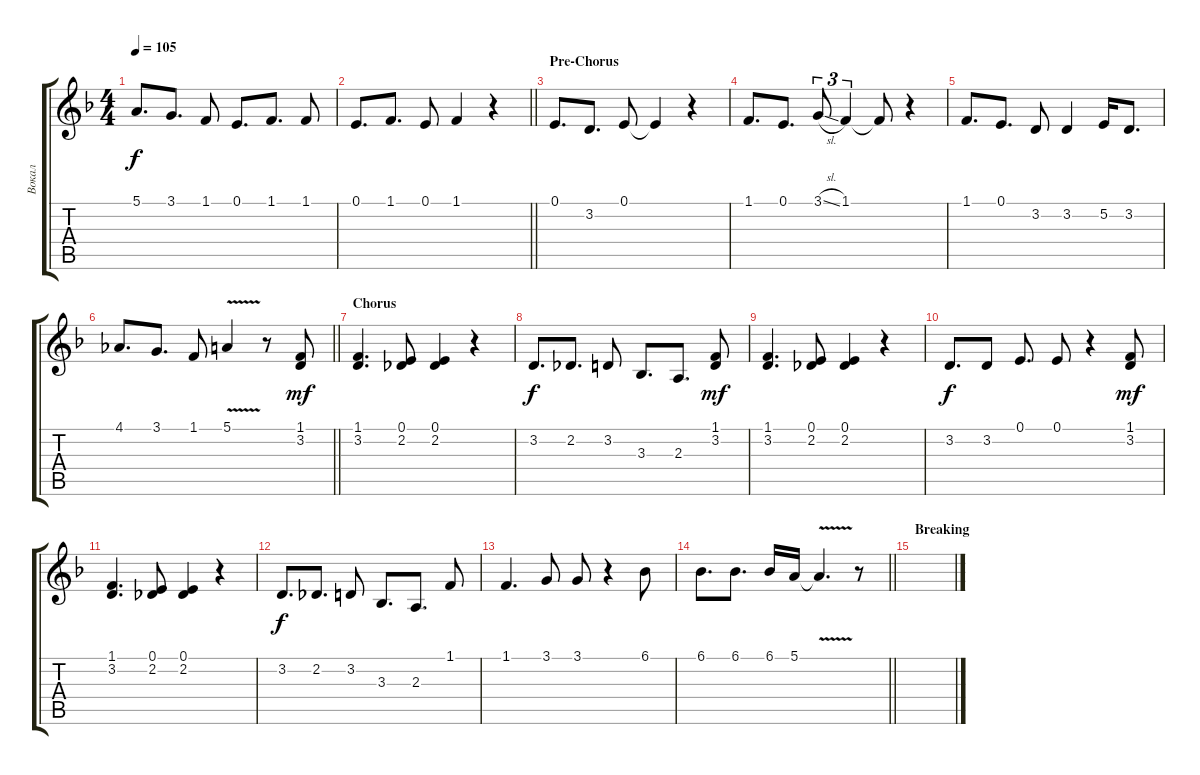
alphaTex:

\track ("Вокал" "Вокал") {instrument trumpet}
\staff {score tabs}
\tuning (E4 B3 G3 D3 A2 D2) {hide}
\ts (4 4)
\tempo 105
\clef g2
\ks dminor
5.1.8{d dy f} 3.1.8{d} 1.1.8 0.1.8{d} 1.1.8{d} 1.1.8 |
\barLineRight lightlight
0.1.8{d} 1.1.8{d} 0.1.8 1.1.4 r.4 |
\section ("" "Pre-Chorus")
0.1.8{d} 3.2.8{d} 0.1.8 0.1{t}.4 r.4 |
1.1.8{d} 0.1.8{d} 3.1{sl}.8{tu (3 2)} 1.1.4{tu (3 2)} 1.1{t}.8 r.4 |
1.1.8{d} 0.1.8{d} 3.2.8 3.2.4 5.2.16 3.2.8{d} |
\barLineRight lightlight
4.1.8{d} 3.1.8{d} 1.1.8 5.1{v}.4 r.8 (1.1 3.2).8{dy mf} |
\section ("" "Chorus")
(1.1 3.2).4{d} (0.1 2.2).8 (0.1 2.2).4 r.4 |
3.2.8{d dy f} 2.2.8{d} 3.2.8 3.3.8{d} 2.3.8{d} (1.1 3.2).8{dy mf} |
(1.1 3.2).4{d} (0.1 2.2).8 (0.1 2.2).4 r.4 |
3.2.8{d dy f} 3.2.8 0.1.8{d} 0.1.8 r.4 (1.1 3.2).8{dy mf} |
(1.1 3.2).4{d} (0.1 2.2).8 (0.1 2.2).4 r.4 |
3.2.8{d dy f} 2.2.8{d} 3.2.8 3.3.8{d} 2.3.8{d} 1.1.8 |
1.1.4{d} 3.1.8 3.1.8 r.4 6.1.8 |
\barLineRight lightlight
6.1.8{d} 6.1.8{d} 6.1.16 5.1.16 5.1{v t}.4{d} r.8 |
\section ("" "Breaking")
